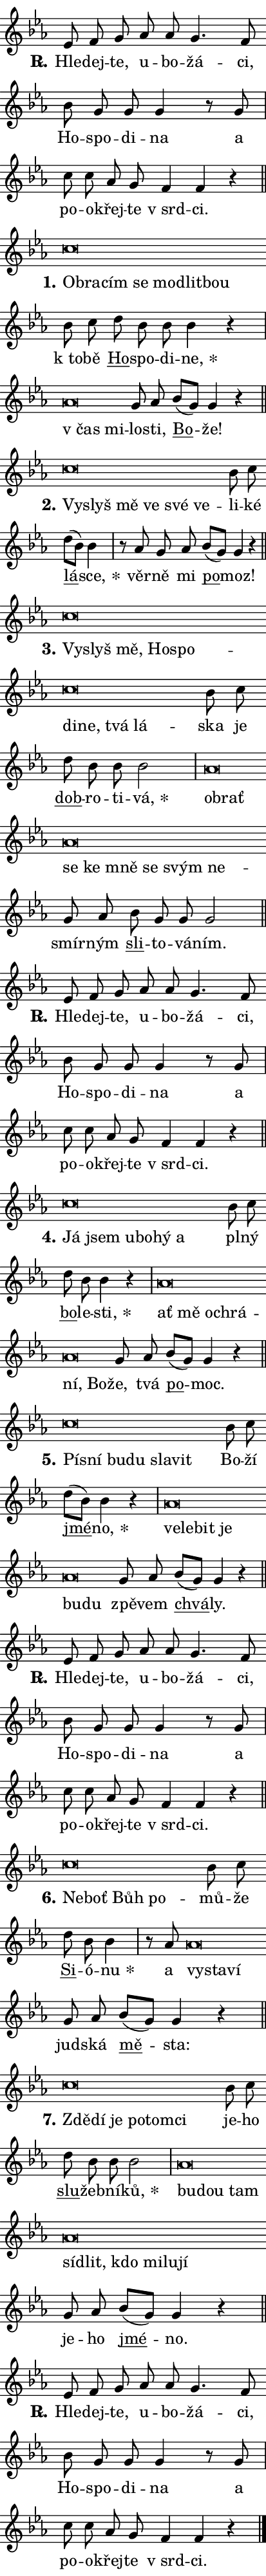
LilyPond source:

\version "2.24.0"
\header { tagline = "" }
\paper {
  indent = 0\cm
  top-margin = 0\cm
  right-margin = 0\cm
  bottom-margin = 0\cm
  left-margin = 0\cm
  paper-width = 7\cm
  page-breaking = #ly:one-page-breaking
  system-system-spacing.basic-distance = #11
  score-system-spacing.basic-distance = #11
  ragged-last = ##f
}


%% Author: Thomas Morley
%% https://lists.gnu.org/archive/html/lilypond-user/2020-05/msg00002.html
#(define (line-position grob)
"Returns position of @var[grob} in current system:
   @code{'start}, if at first time-step
   @code{'end}, if at last time-step
   @code{'middle} otherwise
"
  (let* ((col (ly:item-get-column grob))
         (ln (ly:grob-object col 'left-neighbor))
         (rn (ly:grob-object col 'right-neighbor))
         (col-to-check-left (if (ly:grob? ln) ln col))
         (col-to-check-right (if (ly:grob? rn) rn col))
         (break-dir-left
           (and
             (ly:grob-property col-to-check-left 'non-musical #f)
             (ly:item-break-dir col-to-check-left)))
         (break-dir-right
           (and
             (ly:grob-property col-to-check-right 'non-musical #f)
             (ly:item-break-dir col-to-check-right))))
        (cond ((eqv? 1 break-dir-left) 'start)
              ((eqv? -1 break-dir-right) 'end)
              (else 'middle))))

#(define (tranparent-at-line-position vctor)
  (lambda (grob)
  "Relying on @code{line-position} select the relevant enry from @var{vctor}.
Used to determine transparency,"
    (case (line-position grob)
      ((end) (not (vector-ref vctor 0)))
      ((middle) (not (vector-ref vctor 1)))
      ((start) (not (vector-ref vctor 2))))))

noteHeadBreakVisibility =
#(define-music-function (break-visibility)(vector?)
"Makes @code{NoteHead}s transparent relying on @var{break-visibility}"
#{
  \override NoteHead.transparent =
    #(tranparent-at-line-position break-visibility)
#})

#(define delete-ledgers-for-transparent-note-heads
  (lambda (grob)
    "Reads whether a @code{NoteHead} is transparent.
If so this @code{NoteHead} is removed from @code{'note-heads} from
@var{grob}, which is supposed to be @code{LedgerLineSpanner}.
As a result ledgers are not printed for this @code{NoteHead}"
    (let* ((nhds-array (ly:grob-object grob 'note-heads))
           (nhds-list
             (if (ly:grob-array? nhds-array)
                 (ly:grob-array->list nhds-array)
                 '()))
           ;; Relies on the transparent-property being done before
           ;; Staff.LedgerLineSpanner.after-line-breaking is executed.
           ;; This is fragile ...
           (to-keep
             (remove
               (lambda (nhd)
                 (ly:grob-property nhd 'transparent #f))
               nhds-list)))
      ;; TODO find a better method to iterate over grob-arrays, similiar
      ;; to filter/remove etc for lists
      ;; For now rebuilt from scratch
      (set! (ly:grob-object grob 'note-heads)  '())
      (for-each
        (lambda (nhd)
          (ly:pointer-group-interface::add-grob grob 'note-heads nhd))
        to-keep))))

hideNotes = {
  \noteHeadBreakVisibility #begin-of-line-visible
}
unHideNotes = {
  \noteHeadBreakVisibility #all-visible
}

% work-around for resetting accidentals
% https://lilypond.org/doc/v2.23/Documentation/notation/displaying-rhythms#unmetered-music
cadenzaMeasure = {
  \cadenzaOff
  \partial 1024 s1024
  \cadenzaOn
}

#(define-markup-command (accent layout props text) (markup?)
  "Underline accented syllable"
  (interpret-markup layout props
    #{\markup \override #'(offset . 4.3) \underline { #text }#}))

responsum = \markup \concat {
  "R" \hspace #-1.05 \path #0.1 #'((moveto 0 0.07) (lineto 0.9 0.8)) \hspace #0.05 "."
}

\layout {
    \context {
        \Staff
        \remove "Time_signature_engraver"
        \override LedgerLineSpanner.after-line-breaking = #delete-ledgers-for-transparent-note-heads
    }
    \context {
        \Voice {
            \override NoteHead.output-attributes = #'((class . "notehead"))
            \override Hairpin.height = #0.55
        }
    }
    \context {
        \Lyrics {
            \override StanzaNumber.output-attributes = #'((class . "stanzanumber"))
            \override LyricSpace.minimum-distance = #0.9
            \override LyricText.font-name = #"TeX Gyre Schola"
            \override LyricText.font-size = 1
            \override StanzaNumber.font-name = #"TeX Gyre Schola Bold"
            \override StanzaNumber.font-size = 1
        }
    }
}

% magnetic-lyrics.ily
%
%   written by
%     Jean Abou Samra <jean@abou-samra.fr>
%     Werner Lemberg <wl@gnu.org>
%
%   adapted by
%     Jiri Hon <jiri.hon@gmail.com>
%
% Version 2022-Apr-15

% https://www.mail-archive.com/lilypond-user@gnu.org/msg149350.html

#(define (Left_hyphen_pointer_engraver context)
   "Collect syllable-hyphen-syllable occurrences in lyrics and store
them in properties.  This engraver only looks to the left.  For
example, if the lyrics input is @code{foo -- bar}, it does the
following.

@itemize @bullet
@item
Set the @code{text} property of the @code{LyricHyphen} grob between
@q{foo} and @q{bar} to @code{foo}.

@item
Set the @code{left-hyphen} property of the @code{LyricText} grob with
text @q{foo} to the @code{LyricHyphen} grob between @q{foo} and
@q{bar}.
@end itemize

Use this auxiliary engraver in combination with the
@code{lyric-@/text::@/apply-@/magnetic-@/offset!} hook."
   (let ((hyphen #f)
         (text #f))
     (make-engraver
      (acknowledgers
       ((lyric-syllable-interface engraver grob source-engraver)
        (set! text grob)))
      (end-acknowledgers
       ((lyric-hyphen-interface engraver grob source-engraver)
        ;(when (not (grob::has-interface grob 'lyric-space-interface))
          (set! hyphen grob)));)
      ((stop-translation-timestep engraver)
       (when (and text hyphen)
         (ly:grob-set-object! text 'left-hyphen hyphen))
       (set! text #f)
       (set! hyphen #f)))))

#(define (lyric-text::apply-magnetic-offset! grob)
   "If the space between two syllables is less than the value in
property @code{LyricText@/.details@/.squash-threshold}, move the right
syllable to the left so that it gets concatenated with the left
syllable.

Use this function as a hook for
@code{LyricText@/.after-@/line-@/breaking} if the
@code{Left_@/hyphen_@/pointer_@/engraver} is active."
   (let ((hyphen (ly:grob-object grob 'left-hyphen #f)))
     (when hyphen
       (let ((left-text (ly:spanner-bound hyphen LEFT)))
         (when (grob::has-interface left-text 'lyric-syllable-interface)
           (let* ((common (ly:grob-common-refpoint grob left-text X))
                  (this-x-ext (ly:grob-extent grob common X))
                  (left-x-ext
                   (begin
                     ;; Trigger magnetism for left-text.
                     (ly:grob-property left-text 'after-line-breaking)
                     (ly:grob-extent left-text common X)))
                  ;; `delta` is the gap width between two syllables.
                  (delta (- (interval-start this-x-ext)
                            (interval-end left-x-ext)))
                  (details (ly:grob-property grob 'details))
                  (threshold (assoc-get 'squash-threshold details 0.2)))
             (when (< delta threshold)
               (let* (;; We have to manipulate the input text so that
                      ;; ligatures crossing syllable boundaries are not
                      ;; disabled.  For languages based on the Latin
                      ;; script this is essentially a beautification.
                      ;; However, for non-Western scripts it can be a
                      ;; necessity.
                      (lt (ly:grob-property left-text 'text))
                      (rt (ly:grob-property grob 'text))
                      (is-space (grob::has-interface hyphen 'lyric-space-interface))
                      (space (if is-space " " ""))
                      (space-markup (grob-interpret-markup grob " "))
                      (space-size (interval-length (ly:stencil-extent space-markup X)))
                      (extra-delta (if is-space space-size 0))
                      ;; Append new syllable.
                      (ltrt-space (if (and (string? lt) (string? rt))
                                (string-append lt space rt)
                                (make-concat-markup (list lt space rt))))
                      ;; Right-align `ltrt` to the right side.
                      (ltrt-space-markup (grob-interpret-markup
                               grob
                               (make-translate-markup
                                (cons (interval-length this-x-ext) 0)
                                (make-right-align-markup ltrt-space)))))
                 (begin
                   ;; Don't print `left-text`.
                   (ly:grob-set-property! left-text 'stencil #f)
                   ;; Set text and stencil (which holds all collected
                   ;; syllables so far) and shift it to the left.
                   (ly:grob-set-property! grob 'text ltrt-space)
                   (ly:grob-set-property! grob 'stencil ltrt-space-markup)
                   (ly:grob-translate-axis! grob (- (- delta extra-delta)) X))))))))))


#(define (lyric-hyphen::displace-bounds-first grob)
   ;; Make very sure this callback isn't triggered too early.
   (let ((left (ly:spanner-bound grob LEFT))
         (right (ly:spanner-bound grob RIGHT)))
     (ly:grob-property left 'after-line-breaking)
     (ly:grob-property right 'after-line-breaking)
     (ly:lyric-hyphen::print grob)))

squashThreshold = #0.4

\layout {
  \context {
    \Lyrics
    \consists #Left_hyphen_pointer_engraver
    \override LyricText.after-line-breaking =
      #lyric-text::apply-magnetic-offset!
    \override LyricHyphen.stencil = #lyric-hyphen::displace-bounds-first
    \override LyricText.details.squash-threshold = \squashThreshold
    \override LyricHyphen.minimum-distance = 0
    \override LyricHyphen.minimum-length = \squashThreshold
  }
}

squash = \override LyricText.details.squash-threshold = 9999
unSquash = \override LyricText.details.squash-threshold = \squashThreshold

left = \override LyricText.self-alignment-X = #LEFT
unLeft = \revert LyricText.self-alignment-X

starOffset = #(lambda (grob) 
                (let ((x_offset (ly:self-alignment-interface::aligned-on-x-parent grob)))
                  (if (= x_offset 0) 0 (+ x_offset 1.2))))

star = #(define-music-function (syllable)(string?)
"Append star separator at the end of a syllable"
#{
  \once \override LyricText.X-offset = #starOffset
  \lyricmode { \markup {
    #syllable
    \override #'((font-name . "TeX Gyre Schola Bold")) \hspace #0.2 \lower #0.65 \larger "*"
  } }
#})

starAccent = #(define-music-function (syllable)(string?)
"Append star separator at the end of a syllable and make accent"
#{
  \once \override LyricText.X-offset = #starOffset
  \lyricmode { \markup {
    \accent #syllable
    \override #'((font-name . "TeX Gyre Schola Bold")) \hspace #0.2 \lower #0.65 \larger "*"
  } }
#})

breath = #(define-music-function (syllable)(string?)
"Append breathing indicator at the end of a syllable"
#{
  \lyricmode { \markup { #syllable "+" } }
#})

optionalBreath = #(define-music-function (syllable)(string?)
"Append optional breathing indicator at the end of a syllable"
#{
  \lyricmode { \markup { #syllable "(+)" } }
#})


\score {
    <<
        \new Voice = "melody" { \cadenzaOn \key es \major \relative { es'8 f g as as g4. f8 \bar "" bes g g g4 r8 g \cadenzaMeasure \bar "|" c c as g f4 f r \cadenzaMeasure \bar "||" \break } }
        \new Lyrics \lyricsto "melody" { \lyricmode { \set stanza = \responsum
Hle -- dej -- te, u -- bo -- žá -- ci, Ho -- spo -- di -- na a po -- o -- křej -- te "v srd" -- ci. } }
    >>
    \layout {}
}

\score {
    <<
        \new Voice = "melody" { \cadenzaOn \key es \major \relative { c''\breve*1/16 \hideNotes \breve*1/16 \bar "" \breve*1/16 \bar "" \breve*1/16 \bar "" \breve*1/16 \bar "" \breve*1/16 \breve*1/16 \bar "" \unHideNotes bes8 c \bar "" d bes bes bes4 r \cadenzaMeasure \bar "|" as\breve*1/16 \hideNotes \breve*1/16 \bar "" \unHideNotes g8 as \bar "" bes[( g)] g4 r \cadenzaMeasure \bar "||" \break } }
        \new Lyrics \lyricsto "melody" { \lyricmode { \set stanza = "1."
\left O -- \squash bra -- cím se mo -- dlit -- bou \unLeft \unSquash "k to" -- bě \markup \accent Ho -- spo -- di -- \star ne, \left "v čas" \squash mi -- \unLeft \unSquash lo -- sti, \markup \accent Bo -- že! } }
    >>
    \layout {}
}

\score {
    <<
        \new Voice = "melody" { \cadenzaOn \key es \major \relative { c''\breve*1/16 \hideNotes \breve*1/16 \bar "" \breve*1/16 \bar "" \breve*1/16 \bar "" \breve*1/16 \breve*1/16 \bar "" \unHideNotes bes8 c \bar "" d[( bes)] bes4 \cadenzaMeasure \bar "|" r8 as g8 as \bar "" bes[( g)] g4 r \cadenzaMeasure \bar "||" \break } }
        \new Lyrics \lyricsto "melody" { \lyricmode { \set stanza = "2."
\left Vy -- \squash slyš mě ve své ve -- \unLeft \unSquash li -- ké \markup \accent lá -- \star sce, věr -- ně mi \markup \accent po -- moz! } }
    >>
    \layout {}
}

\score {
    <<
        \new Voice = "melody" { \cadenzaOn \key es \major \relative { c''\breve*1/16 \hideNotes \breve*1/16 \bar "" \breve*1/16 \bar "" \breve*1/16 \bar "" \breve*1/16 \bar "" \breve*1/16 \bar "" \breve*1/16 \bar "" \breve*1/16 \breve*1/16 \bar "" \unHideNotes bes8 c \bar "" d bes bes bes2 \cadenzaMeasure \bar "|" as\breve*1/16 \hideNotes \breve*1/16 \bar "" \breve*1/16 \bar "" \breve*1/16 \bar "" \breve*1/16 \bar "" \breve*1/16 \bar "" \breve*1/16 \breve*1/16 \bar "" \unHideNotes g8 as \bar "" bes g g g2 \cadenzaMeasure \bar "||" \break } }
        \new Lyrics \lyricsto "melody" { \lyricmode { \set stanza = "3."
\left Vy -- \squash slyš mě, Ho -- spo -- di -- ne, tvá lá -- \unLeft \unSquash ska je \markup \accent dob -- ro -- ti -- \star vá, \left o -- \squash brať se ke mně se svým ne -- \unLeft \unSquash smír -- ným \markup \accent sli -- to -- vá -- ním. } }
    >>
    \layout {}
}

\score {
    <<
        \new Voice = "melody" { \cadenzaOn \key es \major \relative { es'8 f g as as g4. f8 \bar "" bes g g g4 r8 g \cadenzaMeasure \bar "|" c c as g f4 f r \cadenzaMeasure \bar "||" \break } }
        \new Lyrics \lyricsto "melody" { \lyricmode { \set stanza = \responsum
Hle -- dej -- te, u -- bo -- žá -- ci, Ho -- spo -- di -- na a po -- o -- křej -- te "v srd" -- ci. } }
    >>
    \layout {}
}

\score {
    <<
        \new Voice = "melody" { \cadenzaOn \key es \major \relative { c''\breve*1/16 \hideNotes \breve*1/16 \bar "" \breve*1/16 \bar "" \breve*1/16 \bar "" \breve*1/16 \breve*1/16 \bar "" \unHideNotes bes8 c \bar "" d bes bes4 r \cadenzaMeasure \bar "|" as\breve*1/16 \hideNotes \breve*1/16 \bar "" \breve*1/16 \bar "" \breve*1/16 \bar "" \breve*1/16 \breve*1/16 \bar "" \unHideNotes g8 as \bar "" bes[( g)] g4 r \cadenzaMeasure \bar "||" \break } }
        \new Lyrics \lyricsto "melody" { \lyricmode { \set stanza = "4."
\left Já \squash jsem u -- bo -- hý a \unLeft \unSquash pl -- ný \markup \accent bo -- le -- \star sti, \left ať \squash mě o -- chrá -- ní, Bo -- \unLeft \unSquash že, tvá \markup \accent po -- moc. } }
    >>
    \layout {}
}

\score {
    <<
        \new Voice = "melody" { \cadenzaOn \key es \major \relative { c''\breve*1/16 \hideNotes \breve*1/16 \bar "" \breve*1/16 \bar "" \breve*1/16 \bar "" \breve*1/16 \breve*1/16 \bar "" \unHideNotes bes8 c \bar "" d[( bes)] bes4 r \cadenzaMeasure \bar "|" as\breve*1/16 \hideNotes \breve*1/16 \bar "" \breve*1/16 \bar "" \breve*1/16 \bar "" \breve*1/16 \breve*1/16 \bar "" \unHideNotes g8 as \bar "" bes[( g)] g4 r \cadenzaMeasure \bar "||" \break } }
        \new Lyrics \lyricsto "melody" { \lyricmode { \set stanza = "5."
\left Pí -- \squash sní bu -- du sla -- vit \unLeft \unSquash Bo -- ží \markup \accent jmé -- \star no, \left ve -- \squash le -- bit je bu -- du \unLeft \unSquash zpě -- vem \markup \accent chvá -- ly. } }
    >>
    \layout {}
}

\score {
    <<
        \new Voice = "melody" { \cadenzaOn \key es \major \relative { es'8 f g as as g4. f8 \bar "" bes g g g4 r8 g \cadenzaMeasure \bar "|" c c as g f4 f r \cadenzaMeasure \bar "||" \break } }
        \new Lyrics \lyricsto "melody" { \lyricmode { \set stanza = \responsum
Hle -- dej -- te, u -- bo -- žá -- ci, Ho -- spo -- di -- na a po -- o -- křej -- te "v srd" -- ci. } }
    >>
    \layout {}
}

\score {
    <<
        \new Voice = "melody" { \cadenzaOn \key es \major \relative { c''\breve*1/16 \hideNotes \breve*1/16 \bar "" \breve*1/16 \breve*1/16 \bar "" \unHideNotes bes8 c \bar "" d bes bes4 \cadenzaMeasure \bar "|" r8 as8 as\breve*1/16 \hideNotes \breve*1/16 \breve*1/16 \bar "" \unHideNotes g8 as \bar "" bes[( g)] g4 r \cadenzaMeasure \bar "||" \break } }
        \new Lyrics \lyricsto "melody" { \lyricmode { \set stanza = "6."
\left Ne -- \squash boť Bůh po -- \unLeft \unSquash mů -- že \markup \accent Si -- ó -- \star nu a \left vy -- \squash sta -- ví \unLeft \unSquash jud -- ská \markup \accent mě -- sta: } }
    >>
    \layout {}
}

\score {
    <<
        \new Voice = "melody" { \cadenzaOn \key es \major \relative { c''\breve*1/16 \hideNotes \breve*1/16 \bar "" \breve*1/16 \bar "" \breve*1/16 \bar "" \breve*1/16 \breve*1/16 \bar "" \unHideNotes bes8 c \bar "" d bes bes bes2 \cadenzaMeasure \bar "|" as\breve*1/16 \hideNotes \breve*1/16 \bar "" \breve*1/16 \bar "" \breve*1/16 \bar "" \breve*1/16 \bar "" \breve*1/16 \bar "" \breve*1/16 \bar "" \breve*1/16 \breve*1/16 \bar "" \unHideNotes g8 as \bar "" bes[( g)] g4 r \cadenzaMeasure \bar "||" \break } }
        \new Lyrics \lyricsto "melody" { \lyricmode { \set stanza = "7."
\left Zdě -- \squash dí je po -- tom -- ci \unLeft \unSquash je -- ho \markup \accent slu -- žeb -- ní -- \star ků, \left bu -- \squash dou tam sí -- dlit, kdo mi -- lu -- jí \unLeft \unSquash je -- ho \markup \accent jmé -- no. } }
    >>
    \layout {}
}

\score {
    <<
        \new Voice = "melody" { \cadenzaOn \key es \major \relative { es'8 f g as as g4. f8 \bar "" bes g g g4 r8 g \cadenzaMeasure \bar "|" c c as g f4 f r \cadenzaMeasure \bar "||" \break } \bar "|." }
        \new Lyrics \lyricsto "melody" { \lyricmode { \set stanza = \responsum
Hle -- dej -- te, u -- bo -- žá -- ci, Ho -- spo -- di -- na a po -- o -- křej -- te "v srd" -- ci. } }
    >>
    \layout {}
}
